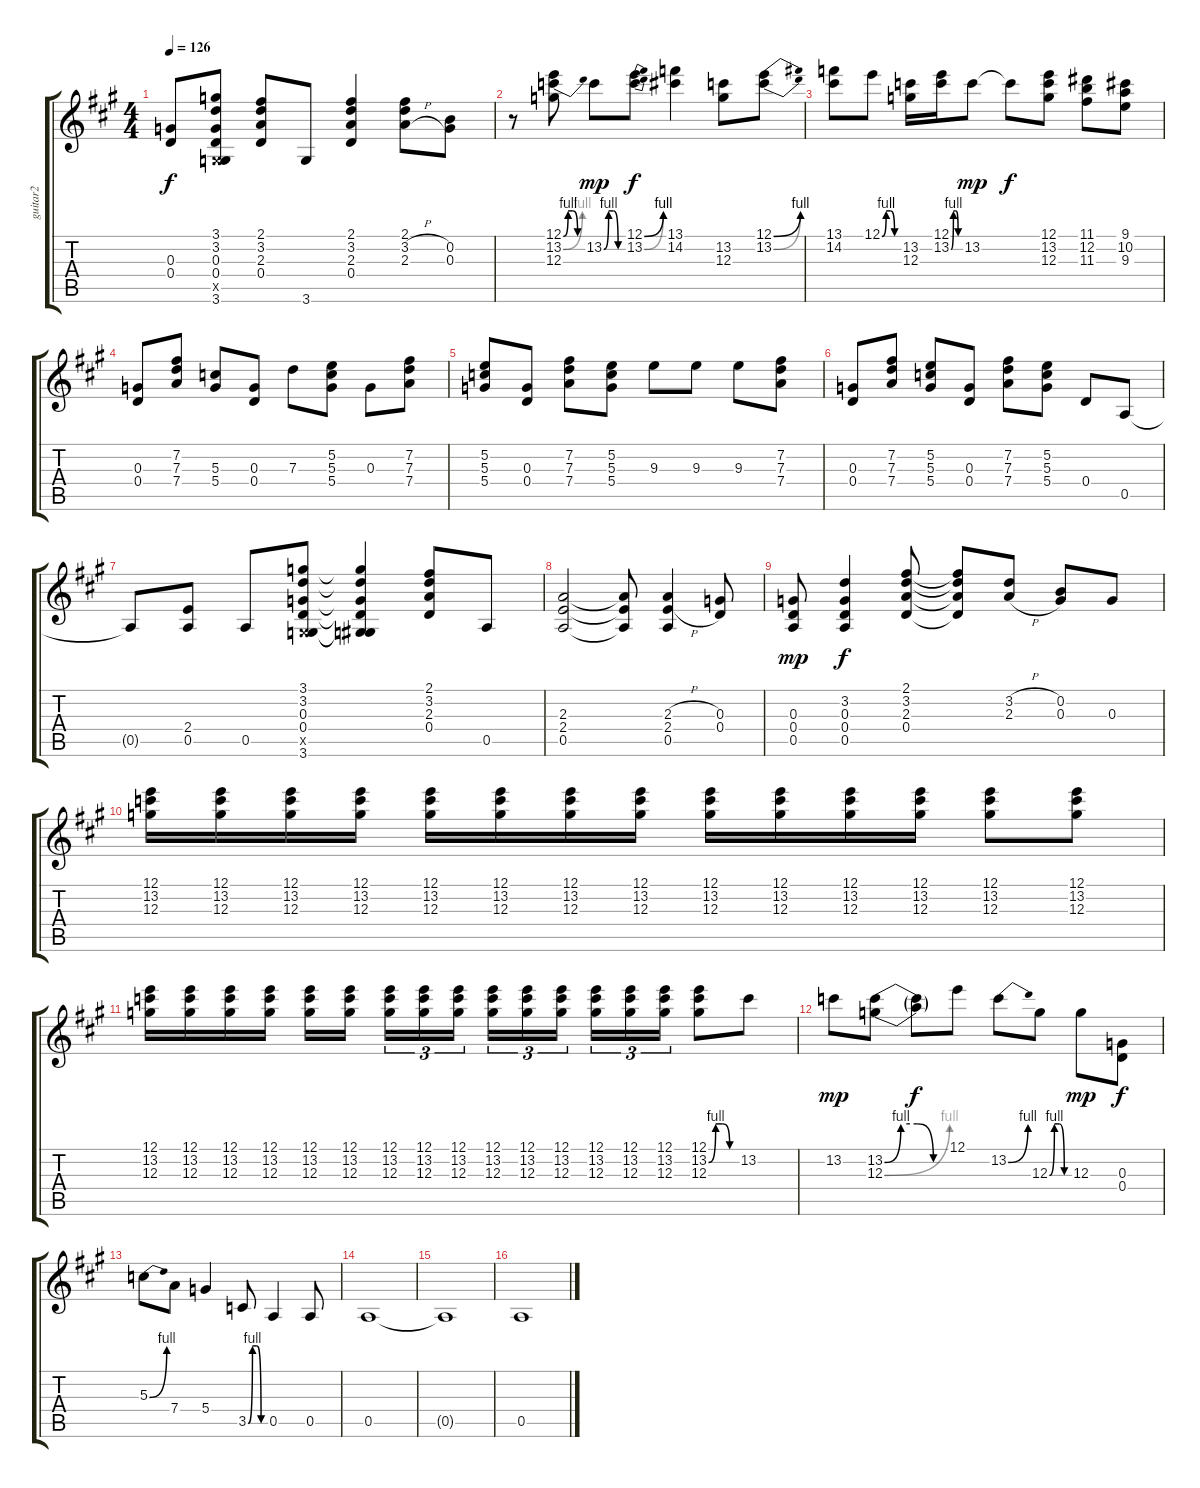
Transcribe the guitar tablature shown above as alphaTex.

\track ("guitar2" "guitar2") {instrument overdrivenguitar}
\staff {score tabs}
\tuning (E4 B3 G3 D3 A2 E2) {hide}
\ts (4 4)
\tempo 126
\clef g2
\ks a
(0.3 0.4).8{dy f} (3.1 3.2 0.3 0.4 -1.5{x} 3.6).8 (2.1 3.2 2.3 0.4).8 3.6.8 (2.1 3.2 2.3 0.4).4 (2.1 3.2{h} 2.3{h}).8 (0.2 0.3).8 |
r.8 (12.1{be (custom 0 0 15 4 30 4 45 0 60 0)} 13.2{be (bend 0 0 60 4)} 12.3).8 13.2{be (custom 0 0 15 4 30 4 45 0 60 0)}.8{dy mp} (12.1{be (bend 0 0 60 4)} 13.2{be (bend 0 0 60 4)}).8{dy f} (13.1 14.2).4 (13.2 12.3).8 (12.1{be (bend 0 0 60 4)} 13.2{be (bend 0 0 60 4)}).8 |
(13.1 14.2).8 12.1{be (custom 0 0 15 4 30 4 45 0 60 0)}.8 (13.2 12.3).16 (12.1 13.2{be (custom 0 0 15 4 30 4 45 0 60 0)}).16 13.2.8{dy mp} 13.2{t}.8{dy f} (12.1 13.2 12.3).8 (11.1 12.2 11.3).8 (9.1 10.2 9.3).8 |
(0.3 0.4).8 (7.2 7.3 7.4).8 (5.3 5.4).8 (0.3 0.4).8 7.3.8 (5.2 5.3 5.4).8 0.3.8 (7.2 7.3 7.4).8 |
(5.2 5.3 5.4).8 (0.3 0.4).8 (7.2 7.3 7.4).8 (5.2 5.3 5.4).8 9.3.8 9.3.8 9.3.8 (7.2 7.3 7.4).8 |
(0.3 0.4).8 (7.2 7.3 7.4).8 (5.2 5.3 5.4).8 (0.3 0.4).8 (7.2 7.3 7.4).8 (5.2 5.3 5.4).8 0.4.8 0.5.8 |
0.5{t}.8 (2.4 0.5).8 0.5.8 (3.1 3.2 0.3 0.4 -1.5{x} 3.6).8 (3.1{t} 3.2{t} 0.3{t} 0.4{t} -1.5{t} 3.6{t}).4 (2.1 3.2 2.3 0.4).8 0.5.8 |
(2.3 2.4 0.5).2 (2.3{t} 2.4{t} 0.5{t}).8 (2.3{h} 2.4{h} 0.5).4 (0.3 0.4).8 |
(0.3 0.4 0.5).8{dy mp} (3.2 0.3 0.4 0.5).4{dy f} (2.1 3.2 2.3 0.4).8 (2.1{t} 3.2{t} 2.3{t} 0.4{t}).8 (3.2{h} 2.3{h}).8 (0.2 0.3).8 0.3.8 |
(12.1 13.2 12.3).16 (12.1 13.2 12.3).16 (12.1 13.2 12.3).16 (12.1 13.2 12.3).16 (12.1 13.2 12.3).16 (12.1 13.2 12.3).16 (12.1 13.2 12.3).16 (12.1 13.2 12.3).16 (12.1 13.2 12.3).16 (12.1 13.2 12.3).16 (12.1 13.2 12.3).16 (12.1 13.2 12.3).16 (12.1 13.2 12.3).8 (12.1 13.2 12.3).8 |
(12.1 13.2 12.3).16 (12.1 13.2 12.3).16 (12.1 13.2 12.3).16 (12.1 13.2 12.3).16 (12.1 13.2 12.3).16 (12.1 13.2 12.3).16 (12.1 13.2 12.3).16{tu (3 2)} (12.1 13.2 12.3).16{tu (3 2)} (12.1 13.2 12.3).16{tu (3 2)} (12.1 13.2 12.3).16{tu (3 2)} (12.1 13.2 12.3).16{tu (3 2)} (12.1 13.2 12.3).16{tu (3 2)} (12.1 13.2 12.3).16{tu (3 2)} (12.1 13.2 12.3).16{tu (3 2)} (12.1 13.2 12.3).16{tu (3 2)} (12.1 13.2{be (custom 0 0 15 4 30 4 45 0 60 0)} 12.3).8 13.2.8 |
13.2.8{dy mp} (13.2{be (custom 0 0 15 4 30 4 45 0 60 0)} 12.3{be (bend 0 0 60 4)}).8 (13.2{t} 12.3{t}).8{dy f} 12.1.8 13.2{be (bend 0 0 60 4)}.8 12.3{be (custom 0 0 15 4 30 4 45 0 60 0)}.8 12.3.8{dy mp} (0.3 0.4).8{dy f} |
5.3{be (bend 0 0 60 4)}.8 7.4.8 5.4.4 3.5{be (custom 0 0 15 4 30 4 45 0 60 0)}.8 0.5.4 0.5.8 |
0.5.1 |
0.5{t}.1 |
0.5.1
